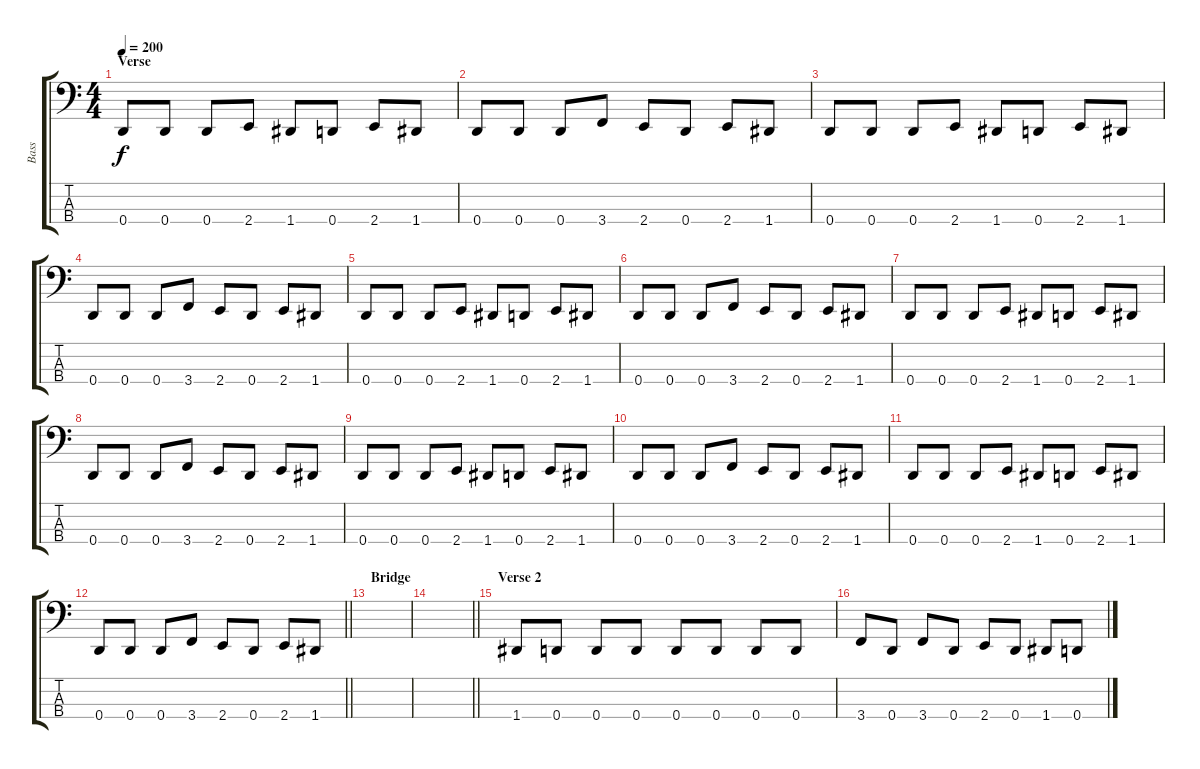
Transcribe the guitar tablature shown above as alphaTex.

\track ("Bass" "Bass") {instrument electricbasspick}
\staff {score tabs}
\tuning (F2 C2 G1 D1) {hide}
\ts (4 4)
\section ("" "Verse")
\tempo 200
\clef f4
\ks c
0.4.8{dy f} 0.4.8 0.4.8 2.4.8 1.4.8 0.4.8 2.4.8 1.4.8 |
0.4.8 0.4.8 0.4.8 3.4.8 2.4.8 0.4.8 2.4.8 1.4.8 |
0.4.8 0.4.8 0.4.8 2.4.8 1.4.8 0.4.8 2.4.8 1.4.8 |
0.4.8 0.4.8 0.4.8 3.4.8 2.4.8 0.4.8 2.4.8 1.4.8 |
0.4.8 0.4.8 0.4.8 2.4.8 1.4.8 0.4.8 2.4.8 1.4.8 |
0.4.8 0.4.8 0.4.8 3.4.8 2.4.8 0.4.8 2.4.8 1.4.8 |
0.4.8 0.4.8 0.4.8 2.4.8 1.4.8 0.4.8 2.4.8 1.4.8 |
0.4.8 0.4.8 0.4.8 3.4.8 2.4.8 0.4.8 2.4.8 1.4.8 |
0.4.8 0.4.8 0.4.8 2.4.8 1.4.8 0.4.8 2.4.8 1.4.8 |
0.4.8 0.4.8 0.4.8 3.4.8 2.4.8 0.4.8 2.4.8 1.4.8 |
0.4.8 0.4.8 0.4.8 2.4.8 1.4.8 0.4.8 2.4.8 1.4.8 |
\barLineRight lightlight
0.4.8 0.4.8 0.4.8 3.4.8 2.4.8 0.4.8 2.4.8 1.4.8 |
\section ("" "Bridge")
|
\barLineRight lightlight
|
\section ("" "Verse 2")
1.4.8 0.4.8 0.4.8 0.4.8 0.4.8 0.4.8 0.4.8 0.4.8 |
3.4.8 0.4.8 3.4.8 0.4.8 2.4.8 0.4.8 1.4.8 0.4.8
